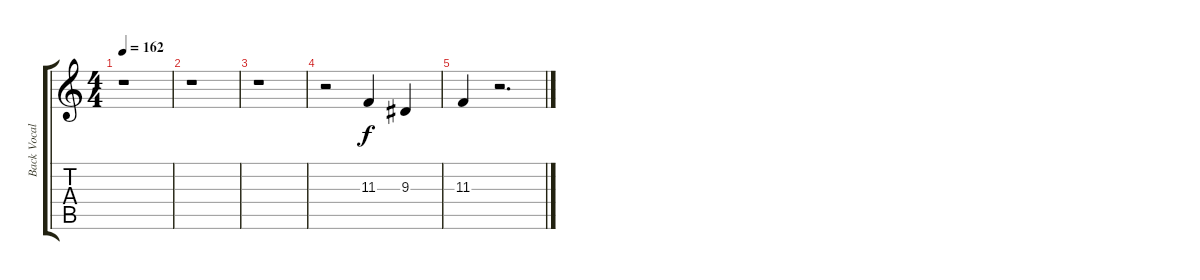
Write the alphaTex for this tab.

\track ("Back Vocal" "Back Vocal") {instrument viola}
\staff {score tabs}
\tuning (Eb4 Bb3 Gb3 Db3 Ab2 Eb2) {hide}
\ts (4 4)
\tempo 162
\clef g2
\ks c
r.1{dy f} |
r.1 |
r.1 |
r.2 11.3.4 9.3.4 |
11.3.4 r.2{d}
